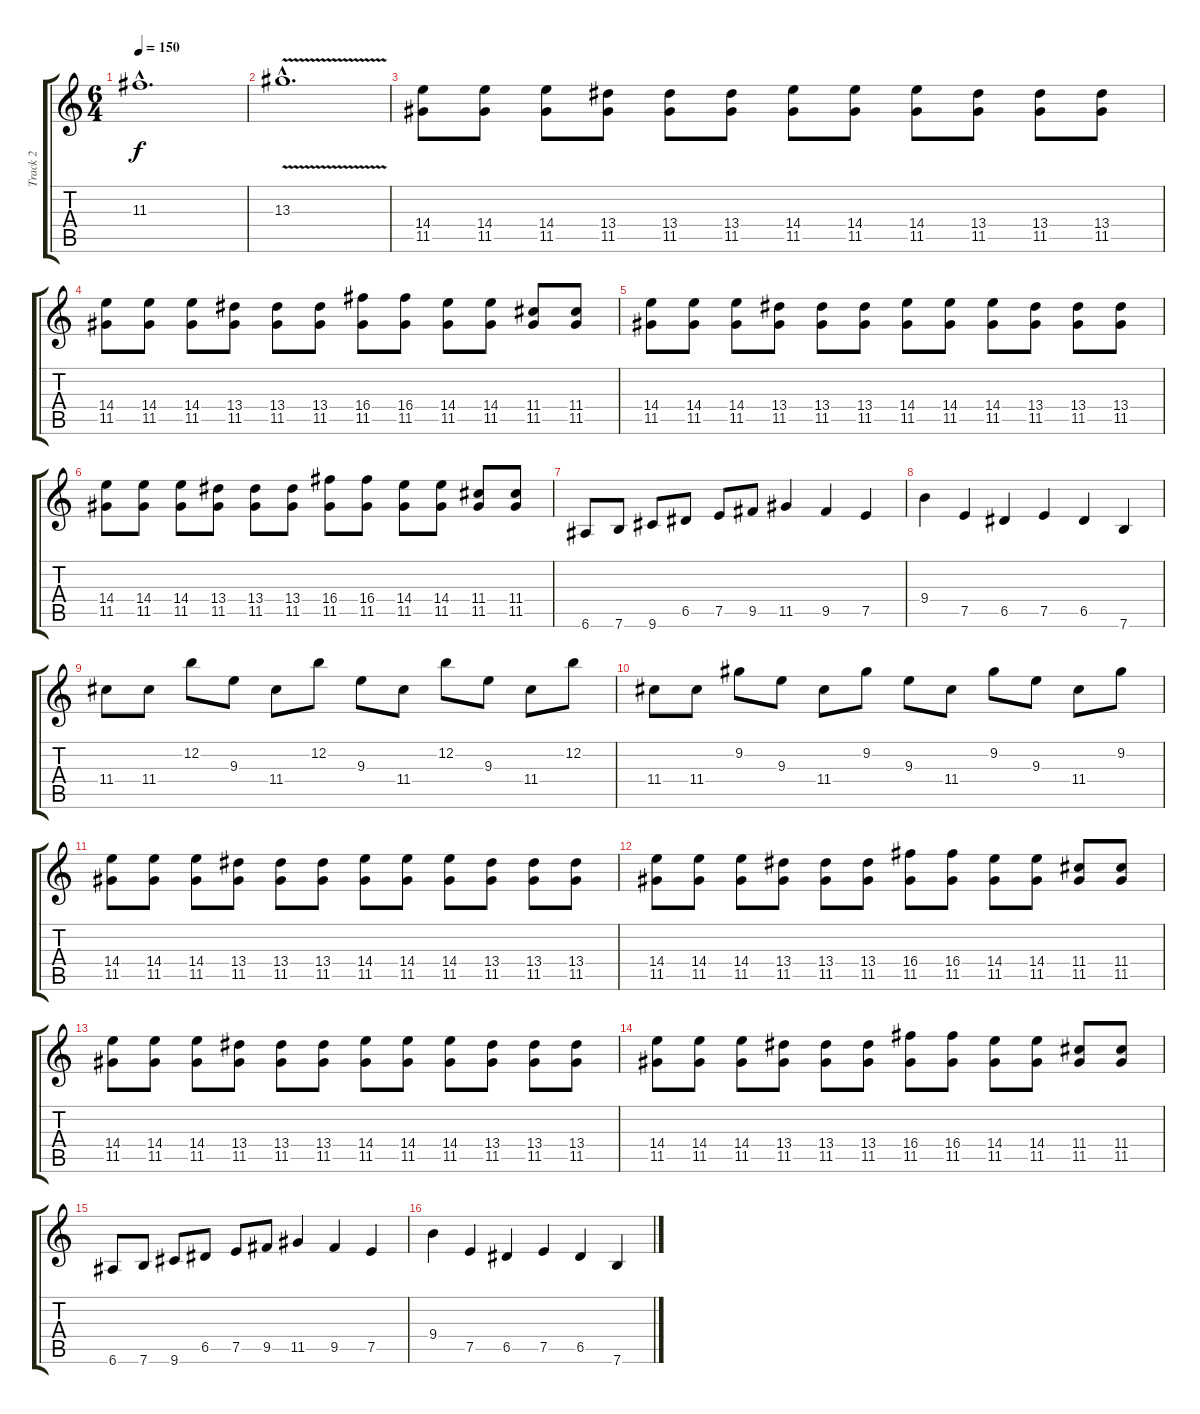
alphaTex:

\track ("Track 2" "Track 2") {instrument overdrivenguitar}
\staff {score tabs}
\tuning (E4 B3 G3 D3 A2 E2) {hide}
\ts (6 4)
\tempo 150
\clef g2
\ks c
11.3{hac}.1{d dy f} |
13.3{v hac}.1{d} |
(14.4 11.5).8 (14.4 11.5).8 (14.4 11.5).8 (13.4 11.5).8 (13.4 11.5).8 (13.4 11.5).8 (14.4 11.5).8 (14.4 11.5).8 (14.4 11.5).8 (13.4 11.5).8 (13.4 11.5).8 (13.4 11.5).8 |
(14.4 11.5).8 (14.4 11.5).8 (14.4 11.5).8 (13.4 11.5).8 (13.4 11.5).8 (13.4 11.5).8 (16.4 11.5).8 (16.4 11.5).8 (14.4 11.5).8 (14.4 11.5).8 (11.4 11.5).8 (11.4 11.5).8 |
(14.4 11.5).8 (14.4 11.5).8 (14.4 11.5).8 (13.4 11.5).8 (13.4 11.5).8 (13.4 11.5).8 (14.4 11.5).8 (14.4 11.5).8 (14.4 11.5).8 (13.4 11.5).8 (13.4 11.5).8 (13.4 11.5).8 |
(14.4 11.5).8 (14.4 11.5).8 (14.4 11.5).8 (13.4 11.5).8 (13.4 11.5).8 (13.4 11.5).8 (16.4 11.5).8 (16.4 11.5).8 (14.4 11.5).8 (14.4 11.5).8 (11.4 11.5).8 (11.4 11.5).8 |
6.6.8 7.6.8 9.6.8 6.5.8 7.5.8 9.5.8 11.5.4 9.5.4 7.5.4 |
9.4.4 7.5.4 6.5.4 7.5.4 6.5.4 7.6.4 |
11.4.8 11.4.8 12.2.8 9.3.8 11.4.8 12.2.8 9.3.8 11.4.8 12.2.8 9.3.8 11.4.8 12.2.8 |
11.4.8 11.4.8 9.2.8 9.3.8 11.4.8 9.2.8 9.3.8 11.4.8 9.2.8 9.3.8 11.4.8 9.2.8 |
(14.4 11.5).8 (14.4 11.5).8 (14.4 11.5).8 (13.4 11.5).8 (13.4 11.5).8 (13.4 11.5).8 (14.4 11.5).8 (14.4 11.5).8 (14.4 11.5).8 (13.4 11.5).8 (13.4 11.5).8 (13.4 11.5).8 |
(14.4 11.5).8 (14.4 11.5).8 (14.4 11.5).8 (13.4 11.5).8 (13.4 11.5).8 (13.4 11.5).8 (16.4 11.5).8 (16.4 11.5).8 (14.4 11.5).8 (14.4 11.5).8 (11.4 11.5).8 (11.4 11.5).8 |
(14.4 11.5).8 (14.4 11.5).8 (14.4 11.5).8 (13.4 11.5).8 (13.4 11.5).8 (13.4 11.5).8 (14.4 11.5).8 (14.4 11.5).8 (14.4 11.5).8 (13.4 11.5).8 (13.4 11.5).8 (13.4 11.5).8 |
(14.4 11.5).8 (14.4 11.5).8 (14.4 11.5).8 (13.4 11.5).8 (13.4 11.5).8 (13.4 11.5).8 (16.4 11.5).8 (16.4 11.5).8 (14.4 11.5).8 (14.4 11.5).8 (11.4 11.5).8 (11.4 11.5).8 |
6.6.8 7.6.8 9.6.8 6.5.8 7.5.8 9.5.8 11.5.4 9.5.4 7.5.4 |
9.4.4 7.5.4 6.5.4 7.5.4 6.5.4 7.6.4
